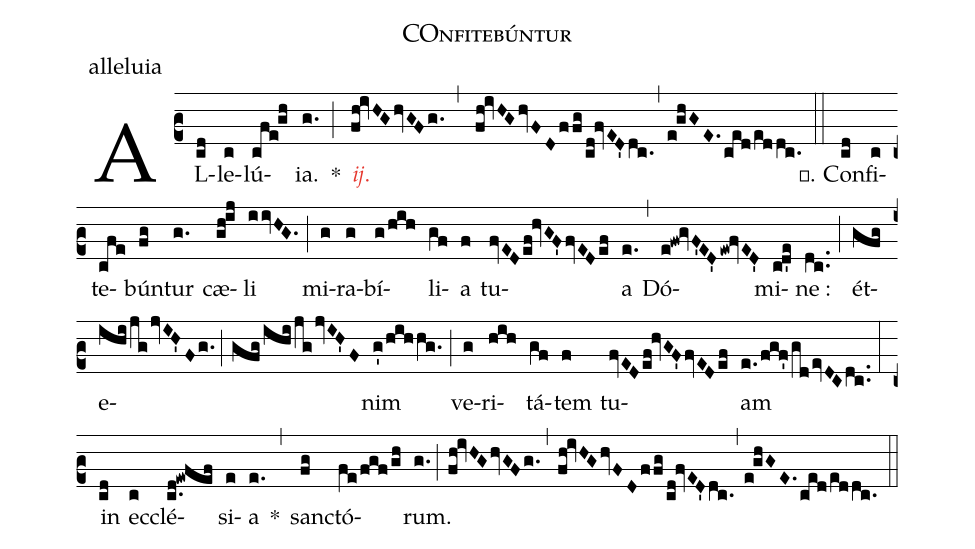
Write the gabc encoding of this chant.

name:COnfitebúntur;
office-part:alleluia;
%%
(c2) AL(cd)le(c)lú(cfe!gh)ia.(g.) *(;)
<c><i>ij</i>.</c>(fh!ivHGhvGFg.,fh!ivHGhvFDffg/cd!fvED'dc.,e!ghGE.ced/eddc.) (::)

℣. Con(cd)fi(c)te(cfe)bún(fg)tur(g.) cæ(gh!ij)li(iivHG.) (;)
mi(g)ra(g)bí(g/hih)li(gf)a(f) tu(fvEDef!hvGF'fvEDef)a(e.) (,)
Dó(e!fw!gvF'ED'ew!fvED')mi(c!d'e)ne :(dc..) (;)
ét(gfg)e(ihi/jgjvIH'Fg.;gfg/ihi/jgjvIH'F)nim(g'/hihhg.) (;)
ve(g)ri(hih)tá(gf)tem(f) tu(fvEDef!hvGF'fvEDef)am(e./fgf'/gdevDCdc..) (:)
in(cd) ec(c)clé(c.d!ewfef)si(e)a(e.) *(,)
san(fg)ctó(fe/fgf/gh)rum.(g.;fh!ivHGhvGFg.,fh!ivHGhvFDffg/cd!fvED'dc.,e!ghGE.ced/eddc.) (::)
